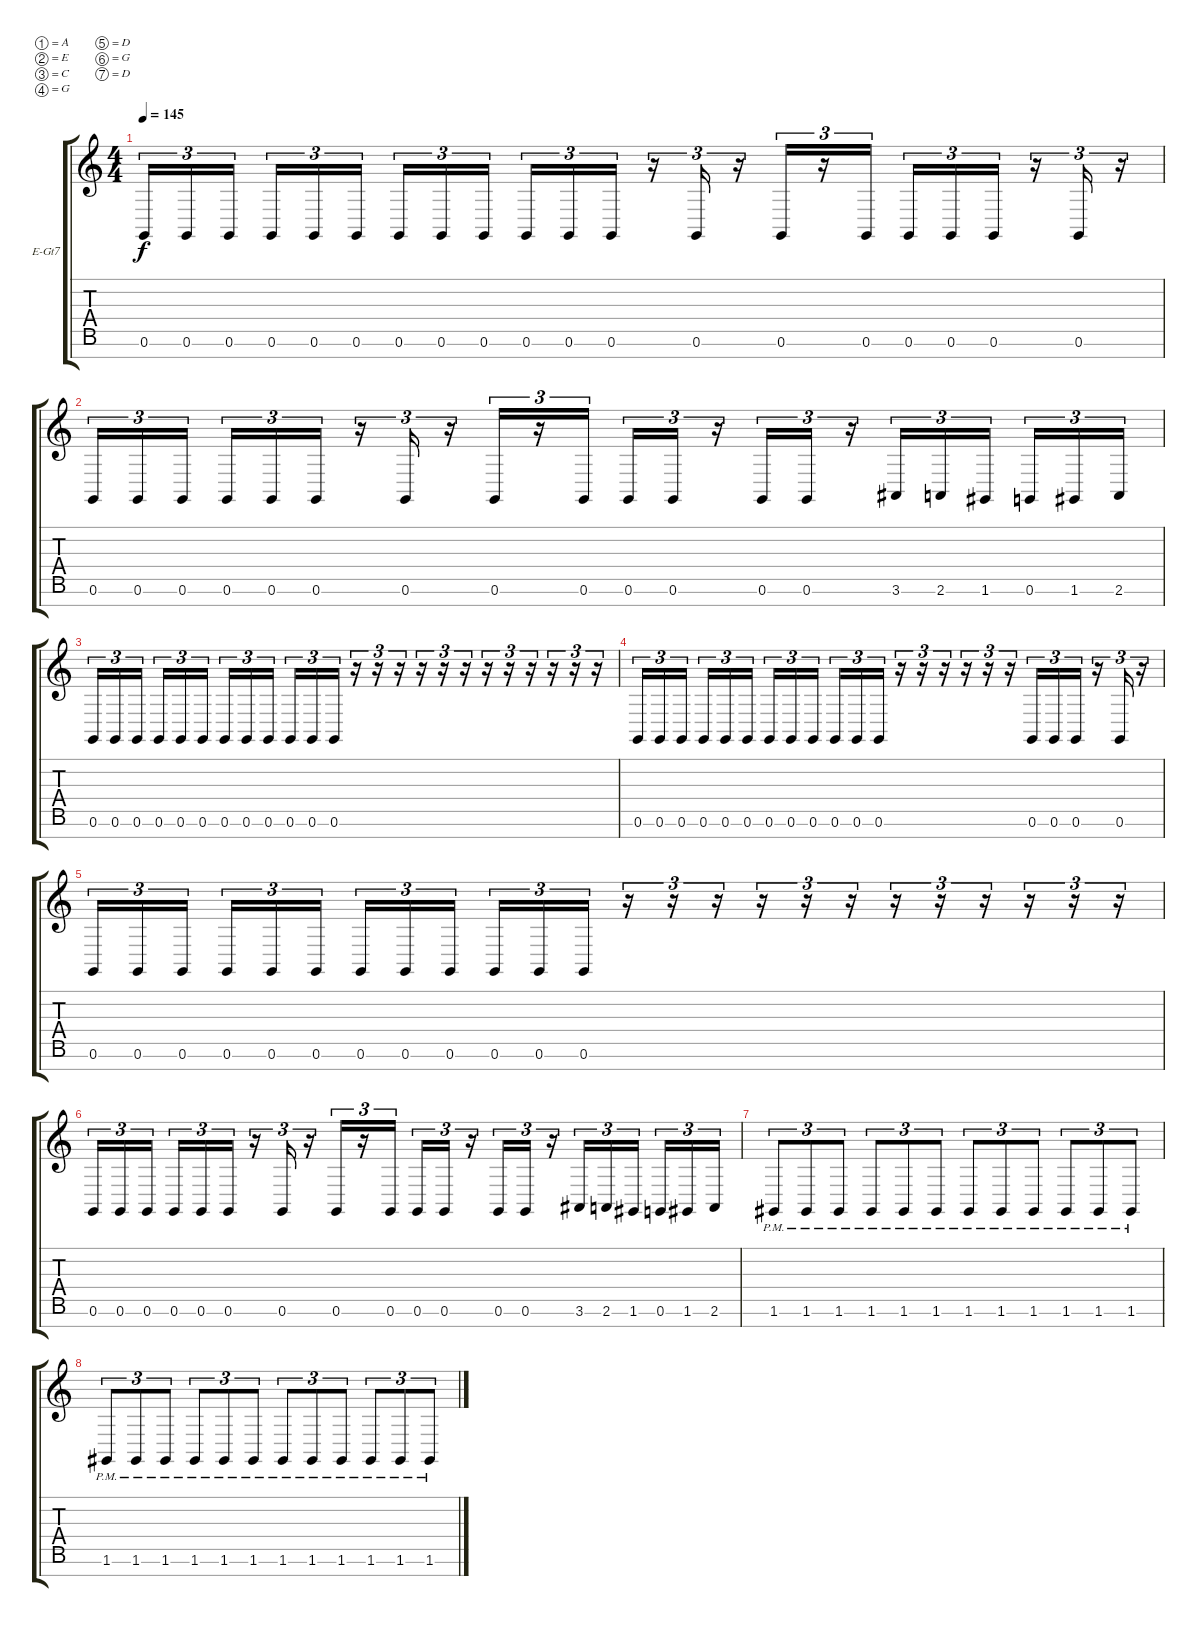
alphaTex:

\defaultSystemsLayout 4
\bracketExtendMode groupsimilarinstruments
\firstSystemTrackNameOrientation horizontal
\otherSystemsTrackNameOrientation horizontal
\track ("Rhytm L" "E-Gt7") {instrument distortionguitar}
\staff {score tabs}
\tuning (A3 E3 C3 G2 D2 G1 D1)
\ts (4 4)
\tempo 145
\clef g2
\ks c
0.6.16{tu (3 2) dy f} 0.6.16{tu (3 2)} 0.6.16{tu (3 2)} 0.6.16{tu (3 2)} 0.6.16{tu (3 2)} 0.6.16{tu (3 2)} 0.6.16{tu (3 2)} 0.6.16{tu (3 2)} 0.6.16{tu (3 2)} 0.6.16{tu (3 2)} 0.6.16{tu (3 2)} 0.6.16{tu (3 2)} r.16{tu (3 2)} 0.6.16{tu (3 2)} r.16{tu (3 2)} 0.6.16{tu (3 2)} r.16{tu (3 2)} 0.6.16{tu (3 2)} 0.6.16{tu (3 2)} 0.6.16{tu (3 2)} 0.6.16{tu (3 2)} r.16{tu (3 2)} 0.6.16{tu (3 2)} r.16{tu (3 2)} |
0.6.16{tu (3 2)} 0.6.16{tu (3 2)} 0.6.16{tu (3 2)} 0.6.16{tu (3 2)} 0.6.16{tu (3 2)} 0.6.16{tu (3 2)} r.16{tu (3 2)} 0.6.16{tu (3 2)} r.16{tu (3 2)} 0.6.16{tu (3 2)} r.16{tu (3 2)} 0.6.16{tu (3 2)} 0.6.16{tu (3 2)} 0.6.16{tu (3 2)} r.16{tu (3 2)} 0.6.16{tu (3 2)} 0.6.16{tu (3 2)} r.16{tu (3 2)} 3.6.16{tu (3 2)} 2.6.16{tu (3 2)} 1.6.16{tu (3 2)} 0.6.16{tu (3 2)} 1.6.16{tu (3 2)} 2.6.16{tu (3 2)} |
0.6.16{tu (3 2)} 0.6.16{tu (3 2)} 0.6.16{tu (3 2)} 0.6.16{tu (3 2)} 0.6.16{tu (3 2)} 0.6.16{tu (3 2)} 0.6.16{tu (3 2)} 0.6.16{tu (3 2)} 0.6.16{tu (3 2)} 0.6.16{tu (3 2)} 0.6.16{tu (3 2)} 0.6.16{tu (3 2)} r.16{tu (3 2)} r.16{tu (3 2)} r.16{tu (3 2)} r.16{tu (3 2)} r.16{tu (3 2)} r.16{tu (3 2)} r.16{tu (3 2)} r.16{tu (3 2)} r.16{tu (3 2)} r.16{tu (3 2)} r.16{tu (3 2)} r.16{tu (3 2)} |
0.6.16{tu (3 2)} 0.6.16{tu (3 2)} 0.6.16{tu (3 2)} 0.6.16{tu (3 2)} 0.6.16{tu (3 2)} 0.6.16{tu (3 2)} 0.6.16{tu (3 2)} 0.6.16{tu (3 2)} 0.6.16{tu (3 2)} 0.6.16{tu (3 2)} 0.6.16{tu (3 2)} 0.6.16{tu (3 2)} r.16{tu (3 2)} r.16{tu (3 2)} r.16{tu (3 2)} r.16{tu (3 2)} r.16{tu (3 2)} r.16{tu (3 2)} 0.6.16{tu (3 2)} 0.6.16{tu (3 2)} 0.6.16{tu (3 2)} r.16{tu (3 2)} 0.6.16{tu (3 2)} r.16{tu (3 2)} |
0.6.16{tu (3 2)} 0.6.16{tu (3 2)} 0.6.16{tu (3 2)} 0.6.16{tu (3 2)} 0.6.16{tu (3 2)} 0.6.16{tu (3 2)} 0.6.16{tu (3 2)} 0.6.16{tu (3 2)} 0.6.16{tu (3 2)} 0.6.16{tu (3 2)} 0.6.16{tu (3 2)} 0.6.16{tu (3 2)} r.16{tu (3 2)} r.16{tu (3 2)} r.16{tu (3 2)} r.16{tu (3 2)} r.16{tu (3 2)} r.16{tu (3 2)} r.16{tu (3 2)} r.16{tu (3 2)} r.16{tu (3 2)} r.16{tu (3 2)} r.16{tu (3 2)} r.16{tu (3 2)} |
0.6.16{tu (3 2)} 0.6.16{tu (3 2)} 0.6.16{tu (3 2)} 0.6.16{tu (3 2)} 0.6.16{tu (3 2)} 0.6.16{tu (3 2)} r.16{tu (3 2)} 0.6.16{tu (3 2)} r.16{tu (3 2)} 0.6.16{tu (3 2)} r.16{tu (3 2)} 0.6.16{tu (3 2)} 0.6.16{tu (3 2)} 0.6.16{tu (3 2)} r.16{tu (3 2)} 0.6.16{tu (3 2)} 0.6.16{tu (3 2)} r.16{tu (3 2)} 3.6.16{tu (3 2)} 2.6.16{tu (3 2)} 1.6.16{tu (3 2)} 0.6.16{tu (3 2)} 1.6.16{tu (3 2)} 2.6.16{tu (3 2)} |
1.6{pm}.8{tu (3 2)} 1.6{pm}.8{tu (3 2)} 1.6{pm}.8{tu (3 2)} 1.6{pm}.8{tu (3 2)} 1.6{pm}.8{tu (3 2)} 1.6{pm}.8{tu (3 2)} 1.6{pm}.8{tu (3 2)} 1.6{pm}.8{tu (3 2)} 1.6{pm}.8{tu (3 2)} 1.6{pm}.8{tu (3 2)} 1.6{pm}.8{tu (3 2)} 1.6{pm}.8{tu (3 2)} |
1.6{pm}.8{tu (3 2)} 1.6{pm}.8{tu (3 2)} 1.6{pm}.8{tu (3 2)} 1.6{pm}.8{tu (3 2)} 1.6{pm}.8{tu (3 2)} 1.6{pm}.8{tu (3 2)} 1.6{pm}.8{tu (3 2)} 1.6{pm}.8{tu (3 2)} 1.6{pm}.8{tu (3 2)} 1.6{pm}.8{tu (3 2)} 1.6{pm}.8{tu (3 2)} 1.6{pm}.8{tu (3 2)}
